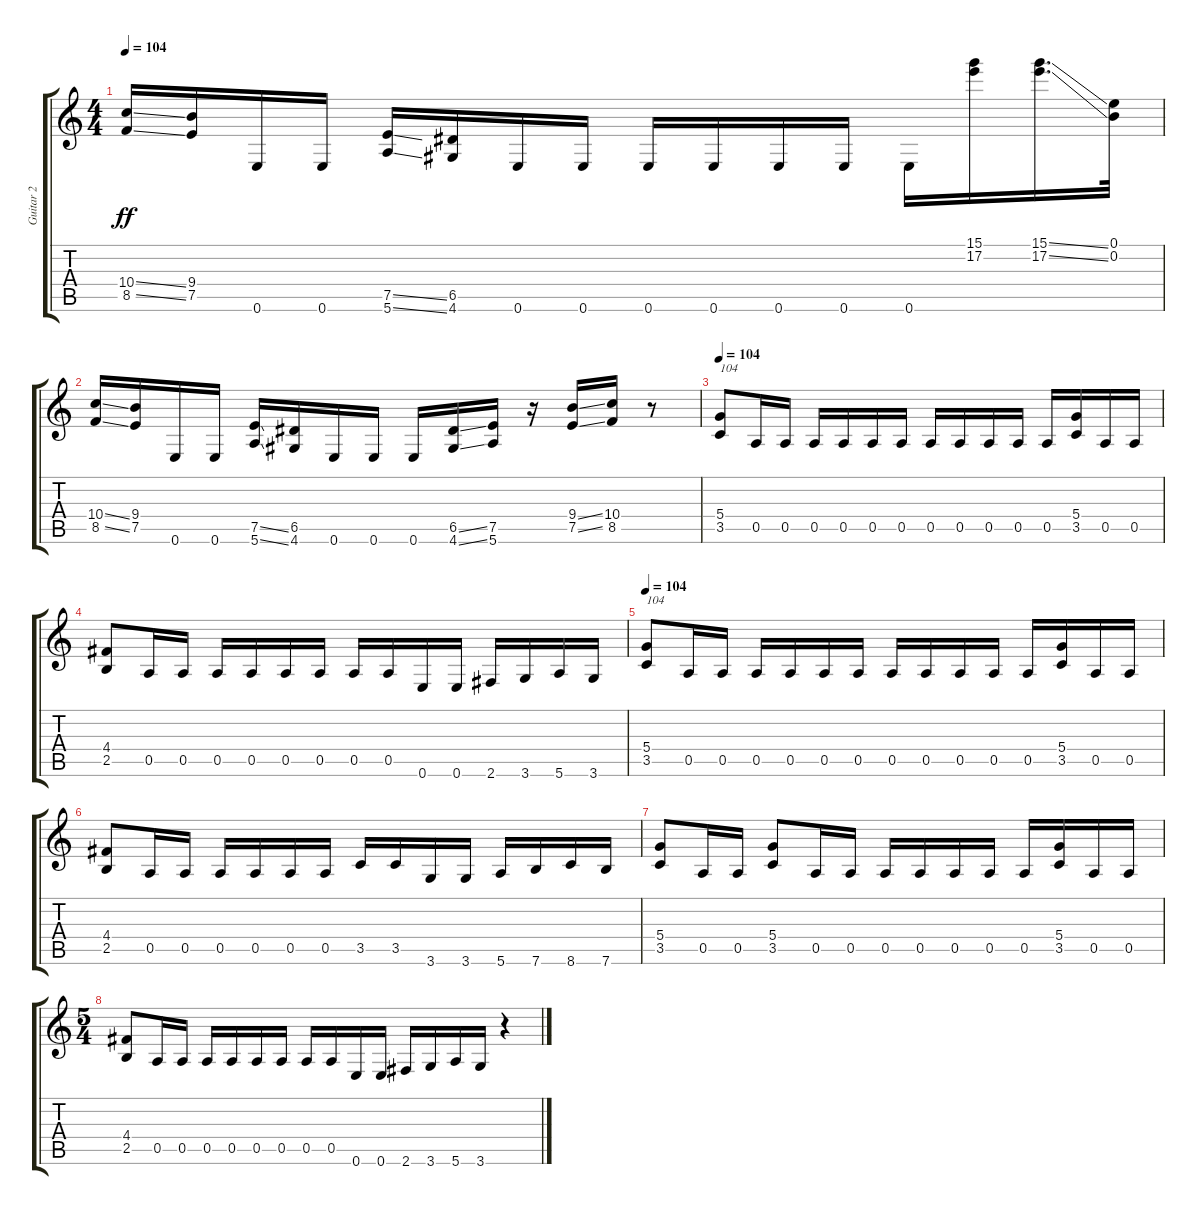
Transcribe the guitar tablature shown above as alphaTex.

\track ("Guitar 2" "Guitar 2") {instrument distortionguitar}
\staff {score tabs}
\tuning (E4 B3 G3 D3 A2 E2) {hide}
\ts (4 4)
\tempo 104
\clef g2
\ks c
(10.4{ss} 8.5{ss}).16{dy ff} (9.4 7.5).16 0.6.16 0.6.16 (7.5{ss} 5.6{ss}).16 (6.5 4.6).16 0.6.16 0.6.16 0.6.16 0.6.16 0.6.16 0.6.16 0.6.16 (15.1 17.2).16 (15.1{ss} 17.2{ss}).16{d} (0.1 0.2).32 |
(10.4{ss} 8.5{ss}).16 (9.4 7.5).16 0.6.16 0.6.16 (7.5{ss} 5.6{ss}).16 (6.5 4.6).16 0.6.16 0.6.16 0.6.16 (6.5{ss} 4.6{ss}).16 (7.5 5.6).16 r.16 (9.4{ss} 7.5{ss}).16 (10.4 8.5).16 r.8 |
\tempo 104
(5.4 3.5).8{txt "104"} 0.5.16 0.5.16 0.5.16 0.5.16 0.5.16 0.5.16 0.5.16 0.5.16 0.5.16 0.5.16 0.5.16 (5.4 3.5).16 0.5.16 0.5.16 |
(4.4 2.5).8 0.5.16 0.5.16 0.5.16 0.5.16 0.5.16 0.5.16 0.5.16 0.5.16 0.6.16 0.6.16 2.6.16 3.6.16 5.6.16 3.6.16 |
\tempo 104
(5.4 3.5).8{txt "104"} 0.5.16 0.5.16 0.5.16 0.5.16 0.5.16 0.5.16 0.5.16 0.5.16 0.5.16 0.5.16 0.5.16 (5.4 3.5).16 0.5.16 0.5.16 |
(4.4 2.5).8 0.5.16 0.5.16 0.5.16 0.5.16 0.5.16 0.5.16 3.5.16 3.5.16 3.6.16 3.6.16 5.6.16 7.6.16 8.6.16 7.6.16 |
(5.4 3.5).8 0.5.16 0.5.16 (5.4 3.5).8 0.5.16 0.5.16 0.5.16 0.5.16 0.5.16 0.5.16 0.5.16 (5.4 3.5).16 0.5.16 0.5.16 |
\ts (5 4)
(4.4 2.5).8 0.5.16 0.5.16 0.5.16 0.5.16 0.5.16 0.5.16 0.5.16 0.5.16 0.6.16 0.6.16 2.6.16 3.6.16 5.6.16 3.6.16 r.4
